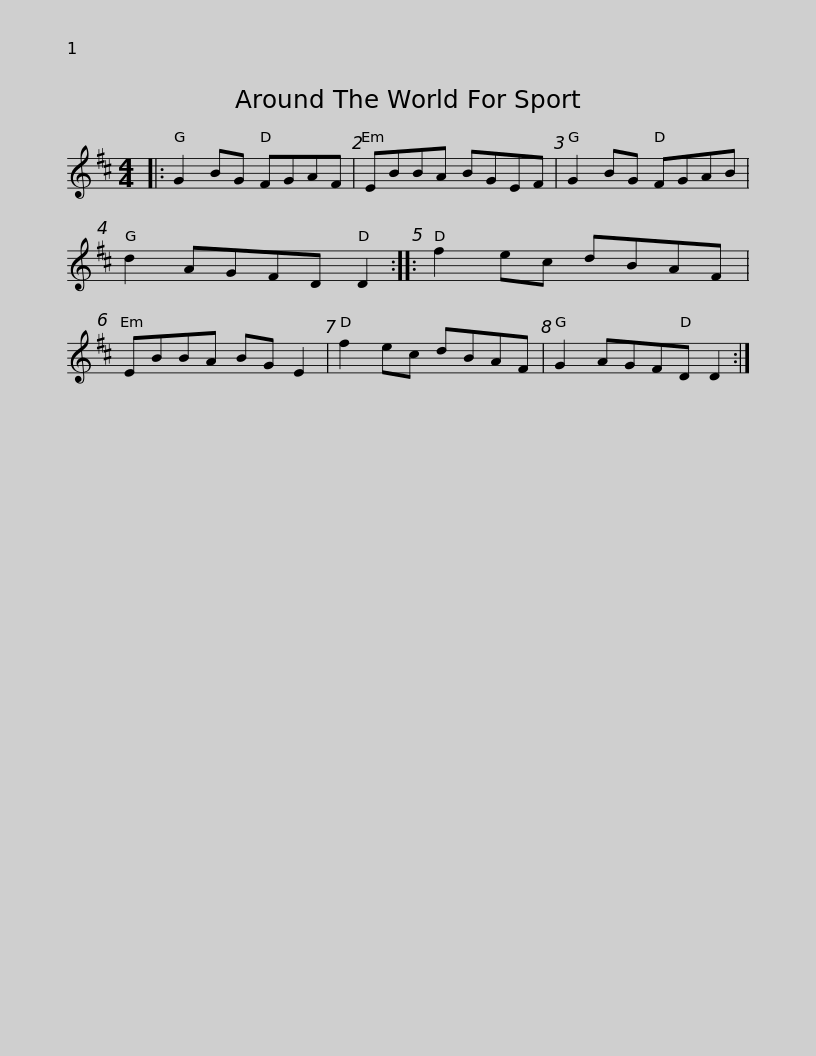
X:1
L:1/8
M:4/4
I:linebreak $
K:D
V:1 treble
V:1
|: G2 BG FGAF | EBBA BGEF | G2 BG FGAB | d2 AGFD D2 :: f2 ec dBAF |$ %5
 EBBA BG E2 | f2 ec dBAF | G2 AGFD D2 :| %8
